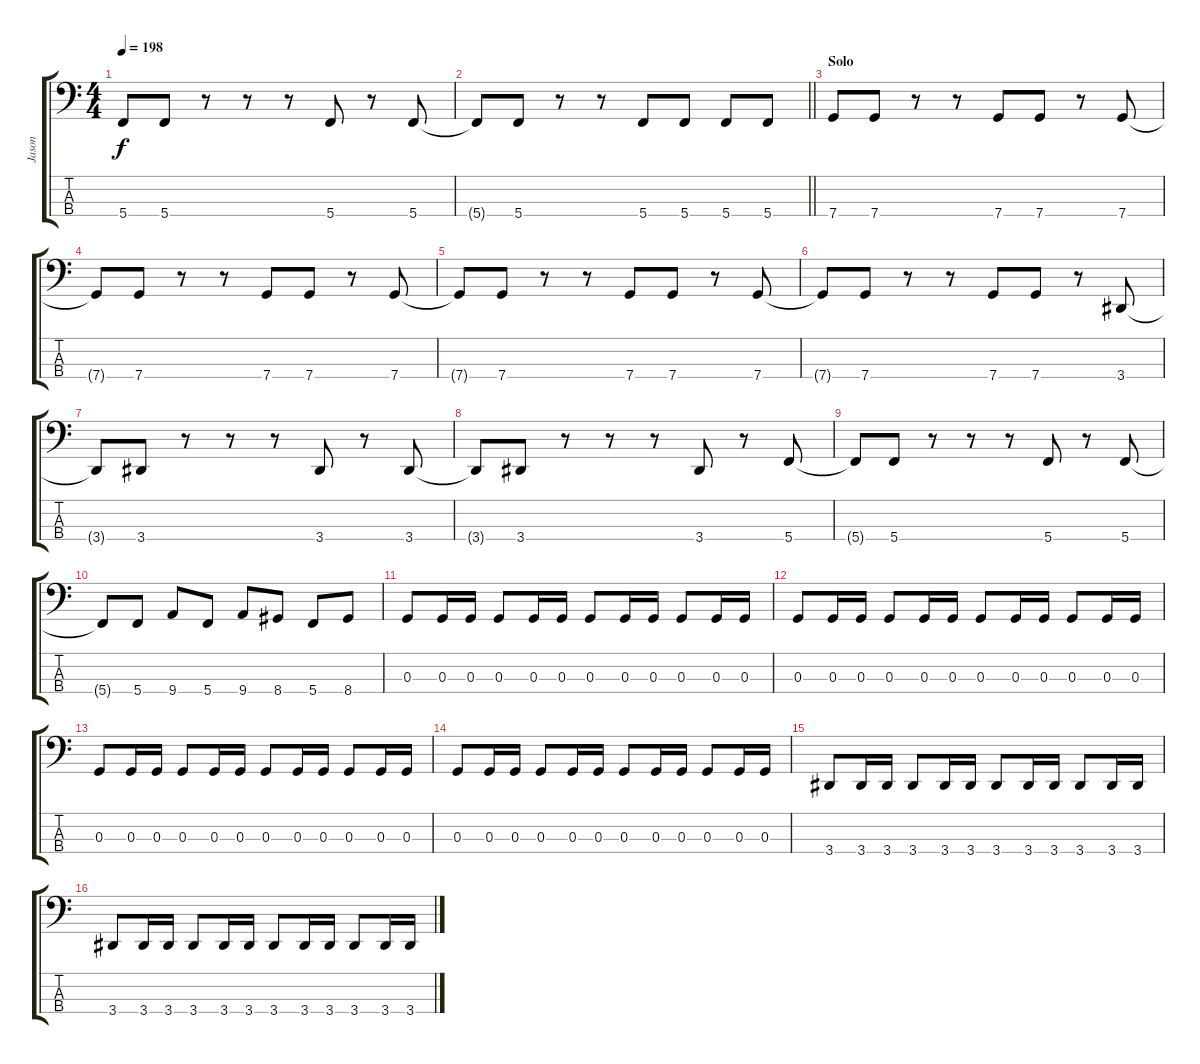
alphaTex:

\track ("Jason" "Jason") {instrument electricbasspick}
\staff {score tabs}
\tuning (F2 C2 G1 C1) {hide}
\ts (4 4)
\tempo 198
\clef f4
\ks c
5.4{t}.8{dy f} 5.4.8 r.8 r.8 r.8 5.4.8 r.8 5.4.8 |
\barLineRight lightlight
5.4{t}.8 5.4.8 r.8 r.8 5.4.8 5.4.8 5.4.8 5.4.8 |
\section ("" "Solo")
7.4.8 7.4.8 r.8 r.8 7.4.8 7.4.8 r.8 7.4.8 |
7.4{t}.8 7.4.8 r.8 r.8 7.4.8 7.4.8 r.8 7.4.8 |
7.4{t}.8 7.4.8 r.8 r.8 7.4.8 7.4.8 r.8 7.4.8 |
7.4{t}.8 7.4.8 r.8 r.8 7.4.8 7.4.8 r.8 3.4.8 |
3.4{t}.8 3.4.8 r.8 r.8 r.8 3.4.8 r.8 3.4.8 |
3.4{t}.8 3.4.8 r.8 r.8 r.8 3.4.8 r.8 5.4.8 |
5.4{t}.8 5.4.8 r.8 r.8 r.8 5.4.8 r.8 5.4.8 |
5.4{t}.8 5.4.8 9.4.8 5.4.8 9.4.8 8.4.8 5.4.8 8.4.8 |
0.3.8 0.3.16 0.3.16 0.3.8 0.3.16 0.3.16 0.3.8 0.3.16 0.3.16 0.3.8 0.3.16 0.3.16 |
0.3.8 0.3.16 0.3.16 0.3.8 0.3.16 0.3.16 0.3.8 0.3.16 0.3.16 0.3.8 0.3.16 0.3.16 |
0.3.8 0.3.16 0.3.16 0.3.8 0.3.16 0.3.16 0.3.8 0.3.16 0.3.16 0.3.8 0.3.16 0.3.16 |
0.3.8 0.3.16 0.3.16 0.3.8 0.3.16 0.3.16 0.3.8 0.3.16 0.3.16 0.3.8 0.3.16 0.3.16 |
3.4.8 3.4.16 3.4.16 3.4.8 3.4.16 3.4.16 3.4.8 3.4.16 3.4.16 3.4.8 3.4.16 3.4.16 |
3.4.8 3.4.16 3.4.16 3.4.8 3.4.16 3.4.16 3.4.8 3.4.16 3.4.16 3.4.8 3.4.16 3.4.16
